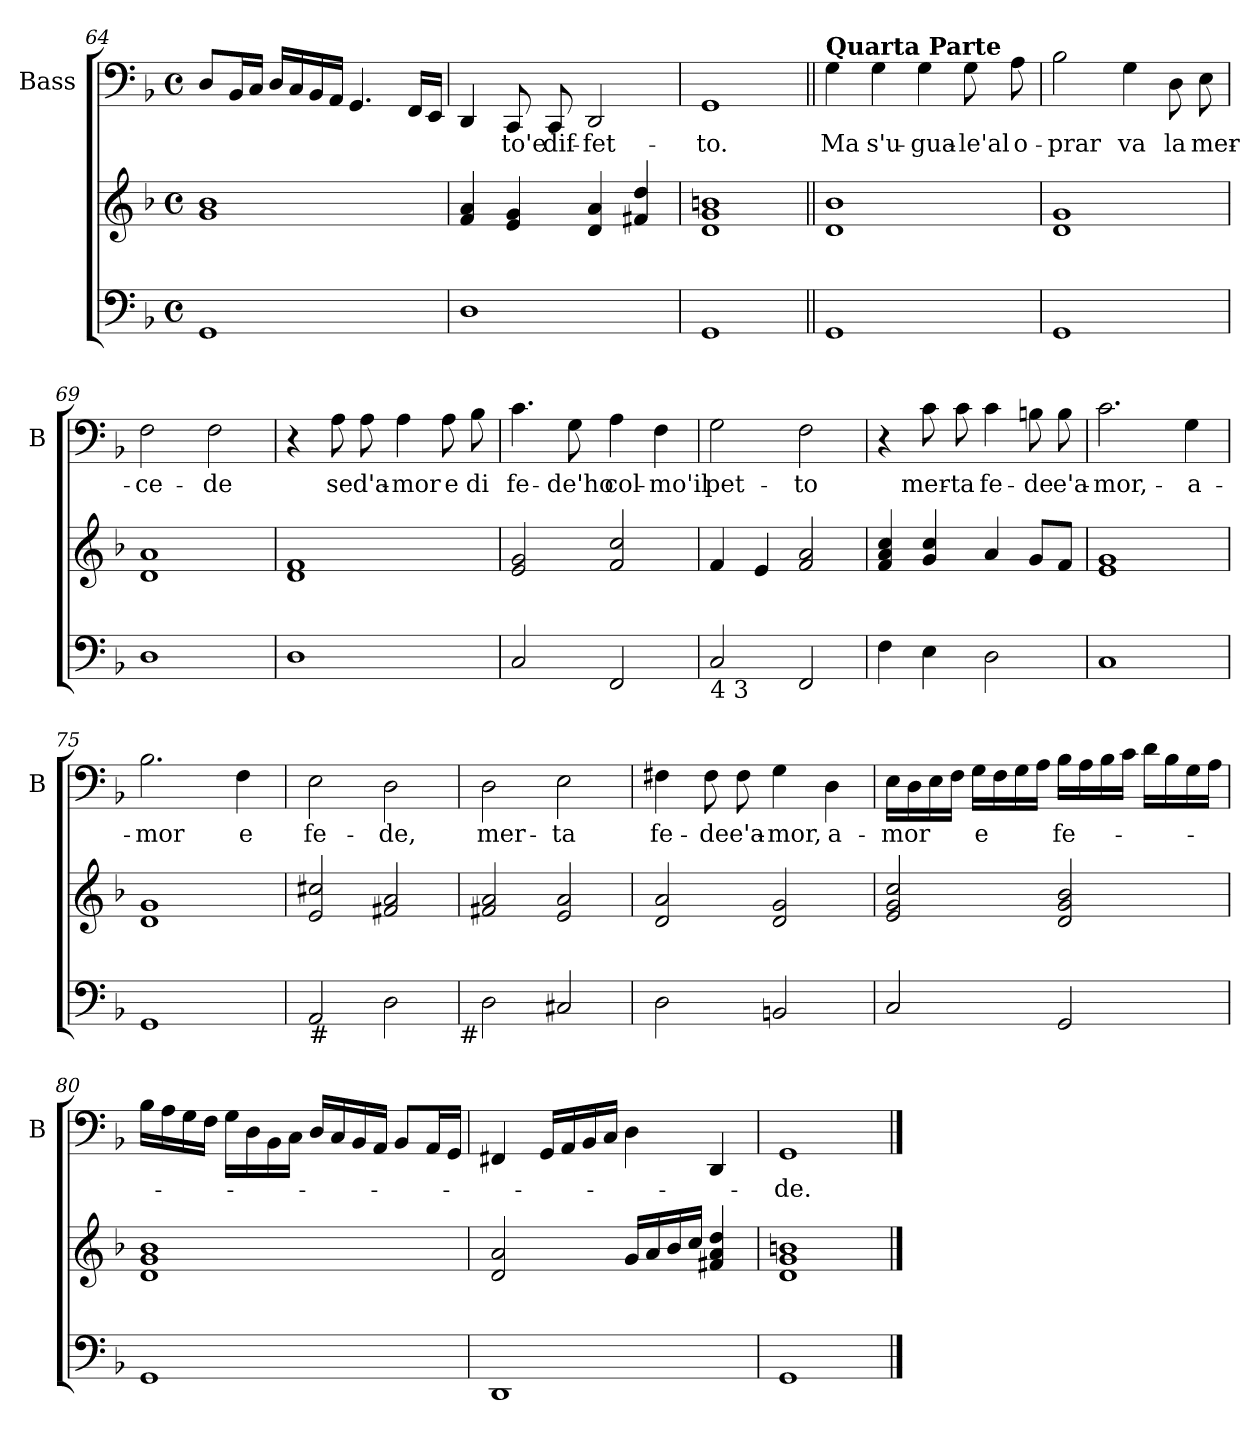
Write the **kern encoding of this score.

**kern	**kern	**kern	**text
*part2	*part2	*part1	*part1
*staff3	*staff2	*staff1	*staff1
*	*	*I"Bass	*
*	*	*I'B	*
*clefF4	*clefG2	*clefF4	*
*k[b-]	*k[b-]	*k[b-]	*
*F:	*F:	*F:	*
*M4/4	*M4/4	*M4/4	*
*met(c)	*met(c)	*met(c)	*
=64	=64	=64	=64
1GG	1g 1b-	8D/L	.
.	.	16BB-/L	.
.	.	16C/JJ	.
.	.	16D/LL	.
.	.	16C/	.
.	.	16BB-/	.
.	.	16AA/JJ	.
.	.	4.GG/	.
.	.	16FF/LL	.
.	.	16EE/JJ	.
=65	=65	=65	=65
1D	4f/ 4a/	4DD/	.
.	4e/ 4g/	8CC/	-to'e
.	.	8CC/	dif-
.	4d/ 4a/	2DD/	-fet-
.	4f#X/ 4dd/	.	.
=66	=66	=66	=66
1GG	1d 1g 1bn	1GG	-to.
!!LO:LB:g=z
=67||	=67||	=67||	=67||
!	!	!LO:TX:a:B:t=Quarta Parte	!
1GG	1d 1b-	4G\	Ma
.	.	4G\	s'u-
.	.	4G\	-gua-
.	.	8G\	-le'al
.	.	8A\	o-
=68	=68	=68	=68
1GG	1d 1g	2B-\	-prar
.	.	4G\	va
.	.	8D\	la
.	.	8E\	mer-
=69	=69	=69	=69
1D	1d 1a	2F\	-ce-
.	.	2F\	-de
=70	=70	=70	=70
1D	1d 1f	4r	.
.	.	8A\	se
.	.	8A\	d'a-
.	.	4A\	-mor
.	.	8A\	e
.	.	8B-\	di
=71	=71	=71	=71
2C/	2e/ 2g/	4.c\	fe-
.	.	8G\	-de'ho
2FF/	2f/ 2cc/	4A\	col-
.	.	4F\	-mo'il
!!LO:LB:g=z
=72	=72	=72	=72
!LO:TX:b:t=4    3	!	!	!
2C/	4f/	2G\	pet-
.	4e/	.	.
2FF/	2f/ 2a/	2F\	-to
=73	=73	=73	=73
4F\	4f/ 4a/ 4cc/	4r	.
4E\	4g/ 4cc/	8c\	mer-
.	.	8c\	-ta
2D\	4a/	4c\	fe-
.	8g/L	8Bn\	-de
.	8f/J	8B\	e'a-
=74	=74	=74	=74
1C	1e 1g	2.c\	-mor,-
.	.	4G\	-a-
=75	=75	=75	=75
1GG	1d 1g	2.B-\	-mor
.	.	4F\	e
=76	=76	=76	=76
!LO:TX:b:t=#	!	!	!
2AA/	2e/ 2cc#X/	2E\	fe-
2D\	2f#X/ 2a/	2D\	-de,
!LO:TX:b:t=#	!	!	!
!!LO:LB:g=z
=77	=77	=77	=77
2D\	2f#X/ 2a/	2D\	mer-
2C#X/	2e/ 2a/	2E\	-ta
=78	=78	=78	=78
2D\	2d/ 2a/	4F#X\	fe-
.	.	8F#\	-de
.	.	8F#\	e'a-
2BBn/	2d/ 2g/	4G\	-mor,
.	.	4D\	a-
=79	=79	=79	=79
2C/	2e/ 2g/ 2cc/	16E\LL	-mor
.	.	16D\	.
.	.	16E\	.
.	.	16F\JJ	.
.	.	16G\LL	e
.	.	16F\	.
.	.	16G\	.
.	.	16A\JJ	.
2GG/	2d/ 2g/ 2b-/	16B-\LL	fe-
.	.	16A\	.
.	.	16B-\	.
.	.	16c\JJ	.
.	.	16d\LL	.
.	.	16B-\	.
.	.	16G\	.
.	.	16A\JJ	.
!!LO:LB:g=z
=80	=80	=80	=80
1GG	1d 1g 1b-	16B-\LL	.
.	.	16A\	.
.	.	16G\	.
.	.	16F\JJ	.
.	.	16G\LL	.
.	.	16D\	.
.	.	16BB-\	.
.	.	16C\JJ	.
.	.	16D/LL	.
.	.	16C/	.
.	.	16BB-/	.
.	.	16AA/JJ	.
.	.	8BB-/L	.
.	.	16AA/L	.
.	.	16GG/JJ	.
=81	=81	=81	=81
1DD	2d/ 2a/	4FF#X/	.
.	.	16GG/LL	.
.	.	16AA/	.
.	.	16BB-/	.
.	.	16C/JJ	.
.	16g/LL	4D\	.
.	16a/	.	.
.	16b-/	.	.
.	16cc/JJ	.	.
.	4f#X/ 4a/ 4dd/	4DD/	.
=82	=82	=82	=82
1GG	1d 1g 1bn	1GG	-de.
==	==	==	==
*-	*-	*-	*-
